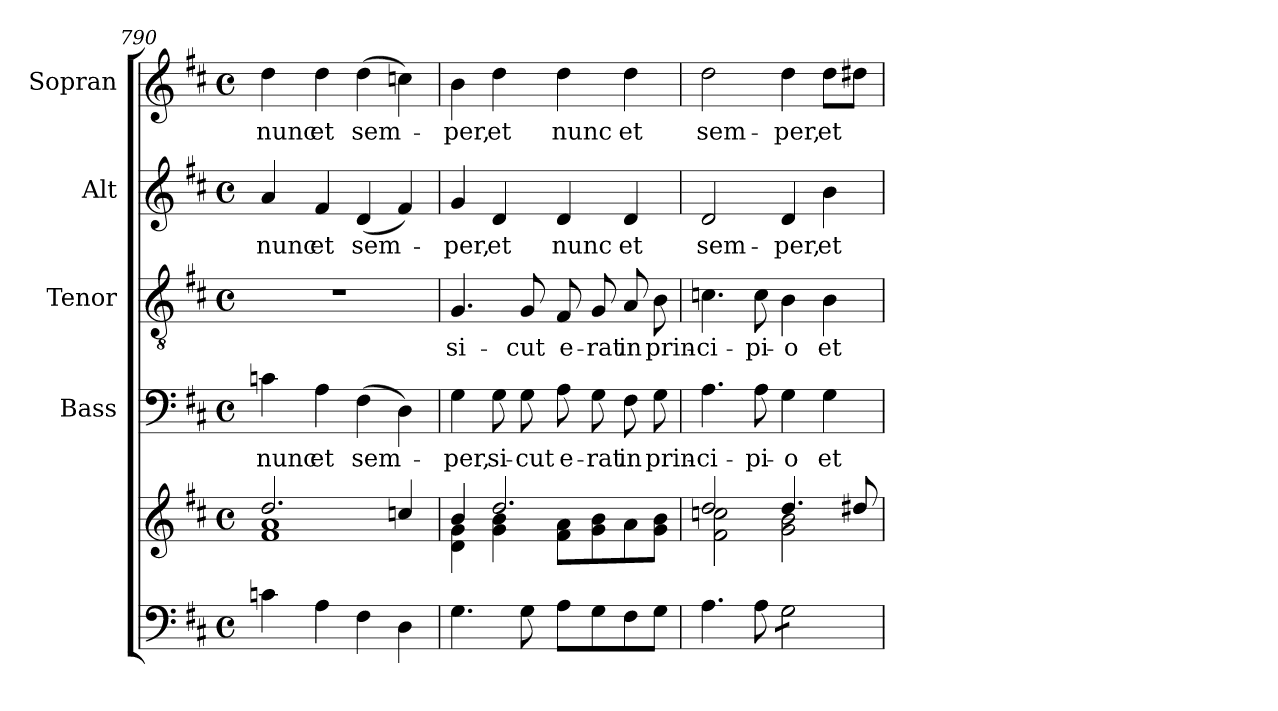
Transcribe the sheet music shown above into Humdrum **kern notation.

**kern	**kern	**kern	**text	**kern	**text	**kern	**text	**kern	**text
*part5	*part5	*part4	*part4	*part3	*part3	*part2	*part2	*part1	*part1
*staff6	*staff5	*staff4	*staff4	*staff3	*staff3	*staff2	*staff2	*staff1	*staff1
*	*	*I"Bass	*	*I"Tenor	*	*I"Alt	*	*I"Sopran	*
*	*	*I'B.	*	*I'T.	*	*I'A.	*	*I'S.	*
!!LO:PB:g=z
*clefF4	*clefG2	*clefF4	*	*clefGv2	*	*clefG2	*	*clefG2	*
*k[f#c#]	*k[f#c#]	*k[f#c#]	*	*k[f#c#]	*	*k[f#c#]	*	*k[f#c#]	*
*D:	*D:	*D:	*	*D:	*	*D:	*	*D:	*
*M4/4	*M4/4	*M4/4	*	*M4/4	*	*M4/4	*	*M4/4	*
*met(c)	*met(c)	*met(c)	*	*met(c)	*	*met(c)	*	*met(c)	*
=790	=790	=790	=790	=790	=790	=790	=790	=790	=790
*	*^	*	*	*	*	*	*	*	*
!	!	!	!	!LO:LY:b	!	!	!	!LO:LY:b	!	!LO:LY:b
4cn\	2.dd/	1f# 1a	4cn\	nunc	1r	.	4a/	nunc	4dd\	nunc
!	!	!	!	!LO:LY:b	!	!	!	!LO:LY:b	!	!LO:LY:b
4A\	.	.	4A\	et	.	.	4f#/	et	4dd\	et
!	!	!	!	!LO:LY:b	!	!	!	!LO:LY:b	!	!LO:LY:b
4F#\	.	.	(>4F#\	sem-	.	.	(<4d/	sem-	(>4dd\	sem-
4D\	4ccn/	.	4D\)	.	.	.	4f#/)	.	4ccn\)	.
=791	=791	=791	=791	=791	=791	=791	=791	=791	=791	=791
!	!	!	!	!LO:LY:b	!	!LO:LY:b	!	!LO:LY:b	!	!LO:LY:b
4.G\	4b/	4d\ 4g\	4G\	-per,	4.G/	si-	4g/	-per,	4b\	-per,
!	!	!	!	!LO:LY:b	!	!	!	!LO:LY:b	!	!LO:LY:b
.	2.dd/	4g\ 4b\	8G\	si-	.	.	4d/	et	4dd\	et
!	!	!	!	!LO:LY:b	!	!LO:LY:b	!	!	!	!
8G\	.	.	8G\	-cut	8G/	-cut	.	.	.	.
!	!	!	!	!LO:LY:b	!	!LO:LY:b	!	!LO:LY:b	!	!LO:LY:b
8A\L	.	8f#\ 8a\L	8A\	e-	8F#/	e-	4d/	nunc	4dd\	nunc
!	!	!	!	!LO:LY:b	!	!LO:LY:b	!	!	!	!
8G\	.	8g\ 8b\	8G\	-rat	8G/	-rat	.	.	.	.
!	!	!	!	!LO:LY:b	!	!LO:LY:b	!	!LO:LY:b	!	!LO:LY:b
8F#\	.	8a\	8F#\	in	8A/	in	4d/	et	4dd\	et
!	!	!	!	!LO:LY:b	!	!LO:LY:b	!	!	!	!
8G\J	.	8g\ 8b\J	8G\	prin-	8B\	prin-	.	.	.	.
=792	=792	=792	=792	=792	=792	=792	=792	=792	=792	=792
!	!	!	!	!LO:LY:b	!	!LO:LY:b	!	!LO:LY:b	!	!LO:LY:b
4.A\	2dd/	2f#\ 2ccn\	4.A\	-ci-	4.cn\	-ci-	2d/	sem-	2dd\	sem-
!	!	!	!	!LO:LY:b	!	!LO:LY:b	!	!	!	!
8A\	.	.	8A\	-pi-	8c\	-pi-	.	.	.	.
!	!	!	!	!LO:LY:b	!	!LO:LY:b	!	!LO:LY:b	!	!LO:LY:b
*tremolo	*	*	*	*	*	*	*	*	*	*
8G\L	4.dd/	2g\ 2b\	4G\	-o	4B\	-o	4d/	-per,	4dd\	-per,
8G\	.	.	.	.	.	.	.	.	.	.
!	!	!	!	!LO:LY:b	!	!LO:LY:b	!	!LO:LY:b	!	!LO:LY:b
8G\	.	.	4G\	et	4B\	et	4b\	et	8dd\L	et
8G\J	8dd#X/	.	.	.	.	.	.	.	8dd#X\J	.
*Xtremolo	*	*	*	*	*	*	*	*	*	*
*	*v	*v	*	*	*	*	*	*	*	*
=	=	=	=	=	=	=	=	=	=
*-	*-	*-	*-	*-	*-	*-	*-	*-	*-
